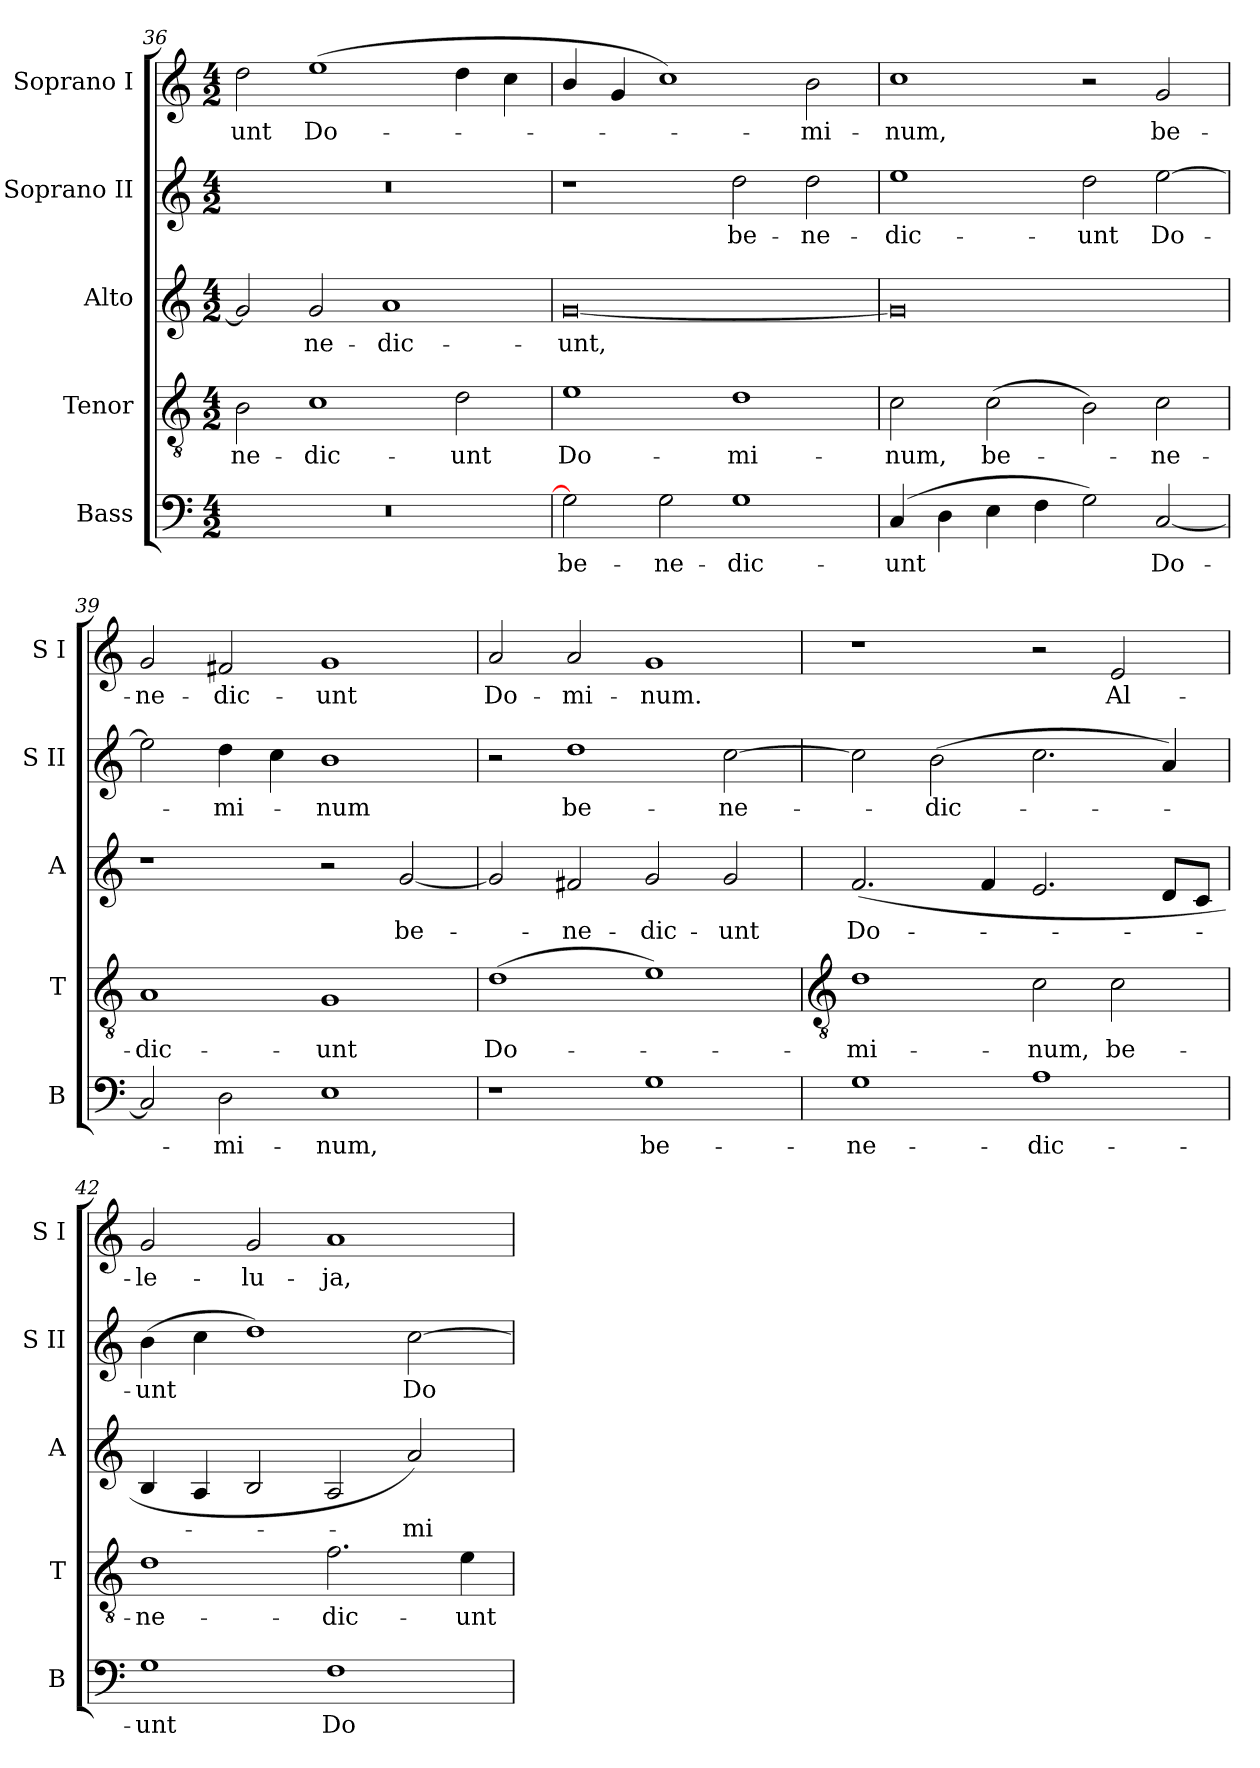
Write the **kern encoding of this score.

**kern	**text	**kern	**text	**kern	**text	**kern	**text	**kern	**text
*part5	*part5	*part4	*part4	*part3	*part3	*part2	*part2	*part1	*part1
*staff5	*staff5	*staff4	*staff4	*staff3	*staff3	*staff2	*staff2	*staff1	*staff1
*I"Bass	*	*I"Tenor	*	*I"Alto	*	*I"Soprano II	*	*I"Soprano I	*
*I'B	*	*I'T	*	*I'A	*	*I'S II	*	*I'S I	*
!!LO:LB:g=z
*clefF4	*	*clefGv2	*	*clefG2	*	*clefG2	*	*clefG2	*
*k[]	*	*k[]	*	*k[]	*	*k[]	*	*k[]	*
*C:	*	*C:	*	*C:	*	*C:	*	*C:	*
*M4/2	*	*M4/2	*	*M4/2	*	*M4/2	*	*M4/2	*
=36	=36	=36	=36	=36	=36	=36	=36	=36	=36
!	!	!	!LO:LY:b	!	!	!	!	!	!LO:LY:b
0r	.	2B	-ne-	2g]	.	0r	.	2dd	-unt
!	!	!	!LO:LY:b	!	!LO:LY:b	!	!	!	!LO:LY:b
.	.	1c	-dic-	2g	ne-	.	.	(>1ee	Do-
!	!	!	!	!	!LO:LY:b	!	!	!	!
.	.	.	.	1a	-dic-	.	.	.	.
!	!	!	!LO:LY:b	!	!	!	!	!	!
.	.	2d	-unt	.	.	.	.	4dd	.
.	.	.	.	.	.	.	.	4cc	.
=37	=37	=37	=37	=37	=37	=37	=37	=37	=37
!	!LO:LY:b	!	!LO:LY:b	!	!LO:LY:b	!	!	!	!
2G]	be-	1e	Do-	[0g	-unt,	1r	.	4b/	.
.	.	.	.	.	.	.	.	4g	.
!	!LO:LY:b	!	!	!	!	!	!	!	!
2G	-ne-	.	.	.	.	.	.	1cc)	.
!	!LO:LY:b	!	!LO:LY:b	!	!	!	!LO:LY:b	!	!
1G	-dic-	1d	-mi-	.	.	2dd	be-	.	.
!	!	!	!	!	!	!	!LO:LY:b	!	!LO:LY:b
.	.	.	.	.	.	2dd	-ne-	2b	mi-
=38	=38	=38	=38	=38	=38	=38	=38	=38	=38
!	!LO:LY:b	!	!LO:LY:b	!	!	!	!LO:LY:b	!	!LO:LY:b
(>4C	-unt	2c	-num,	0g]	.	1ee	-dic-	1cc	-num,
4D	.	.	.	.	.	.	.	.	.
!	!	!	!LO:LY:b	!	!	!	!	!	!
4E	.	(>2c	be-	.	.	.	.	.	.
4F	.	.	.	.	.	.	.	.	.
!	!	!	!	!	!	!	!LO:LY:b	!	!
2G)	.	2B)	.	.	.	2dd	-unt	2r	.
!	!LO:LY:b	!	!LO:LY:b	!	!	!	!LO:LY:b	!	!LO:LY:b
[2C	Do-	2c	ne-	.	.	[2ee	Do-	2g	be-
=39	=39	=39	=39	=39	=39	=39	=39	=39	=39
!	!	!	!LO:LY:b	!	!	!	!	!	!LO:LY:b
2C]	.	1A	-dic-	1r	.	2ee]	.	2g	-ne-
!	!LO:LY:b	!	!	!	!	!	!LO:LY:b	!	!LO:LY:b
2D	mi-	.	.	.	.	4dd	mi-	2f#X	-dic-
.	.	.	.	.	.	4cc	.	.	.
!	!LO:LY:b	!	!LO:LY:b	!	!	!	!LO:LY:b	!	!LO:LY:b
1E	-num,	1G	-unt	2r	.	1b	-num	1g	-unt
!	!	!	!	!	!LO:LY:b	!	!	!	!
.	.	.	.	[2g	be-	.	.	.	.
=40	=40	=40	=40	=40	=40	=40	=40	=40	=40
!	!	!	!LO:LY:b	!	!	!	!	!	!LO:LY:b
1r	.	(>1d	Do-	2g]	.	2r	.	2a	Do-
!	!	!	!	!	!LO:LY:b	!	!LO:LY:b	!	!LO:LY:b
.	.	.	.	2f#X	ne-	1dd	be-	2a	-mi-
!	!LO:LY:b	!	!	!	!LO:LY:b	!	!	!	!LO:LY:b
1G	be-	1e)	.	2g	-dic-	.	.	1g	-num.
!	!	!	!	!	!LO:LY:b	!	!LO:LY:b	!	!
.	.	.	.	2g	-unt	[2cc	-ne-	.	.
!!LO:LB:g=z
=41	=41	=41	=41	=41	=41	=41	=41	=41	=41
*	*	*clefGv2	*	*	*	*	*	*	*
!	!LO:LY:b	!	!LO:LY:b	!	!LO:LY:b	!	!	!	!
1G	-ne-	1d	mi-	(<2.f	Do-	2cc]	.	1r	.
!	!	!	!	!	!	!	!LO:LY:b	!	!
.	.	.	.	.	.	(>2b	dic-	.	.
.	.	.	.	4f	.	.	.	.	.
!	!LO:LY:b	!	!LO:LY:b	!	!	!	!	!	!
1A	-dic-	2c	-num,	2.e	.	2.cc	.	2r	.
!	!	!	!LO:LY:b	!	!	!	!	!	!LO:LY:b
.	.	2c	be-	.	.	.	.	2e	Al-
.	.	.	.	8dL	.	4a)	.	.	.
.	.	.	.	8cJ	.	.	.	.	.
=42	=42	=42	=42	=42	=42	=42	=42	=42	=42
!	!LO:LY:b	!	!LO:LY:b	!	!	!	!LO:LY:b	!	!LO:LY:b
1G	-unt	1d	-ne-	4B	.	(>4b	unt	2g	-le-
.	.	.	.	4A	.	4cc	.	.	.
!	!	!	!	!	!	!	!	!	!LO:LY:b
.	.	.	.	2B	.	1dd)	.	2g	-lu-
!	!LO:LY:b	!	!LO:LY:b	!	!	!	!	!	!LO:LY:b
1F	Do-	2.f	-dic-	2A	.	.	.	1a	-ja,
!	!	!	!	!	!LO:LY:b	!	!LO:LY:b	!	!
.	.	.	.	2a)	mi-	[2cc	Do-	.	.
!	!	!	!LO:LY:b	!	!	!	!	!	!
.	.	4e	-unt	.	.	.	.	.	.
=	=	=	=	=	=	=	=	=	=
*-	*-	*-	*-	*-	*-	*-	*-	*-	*-
